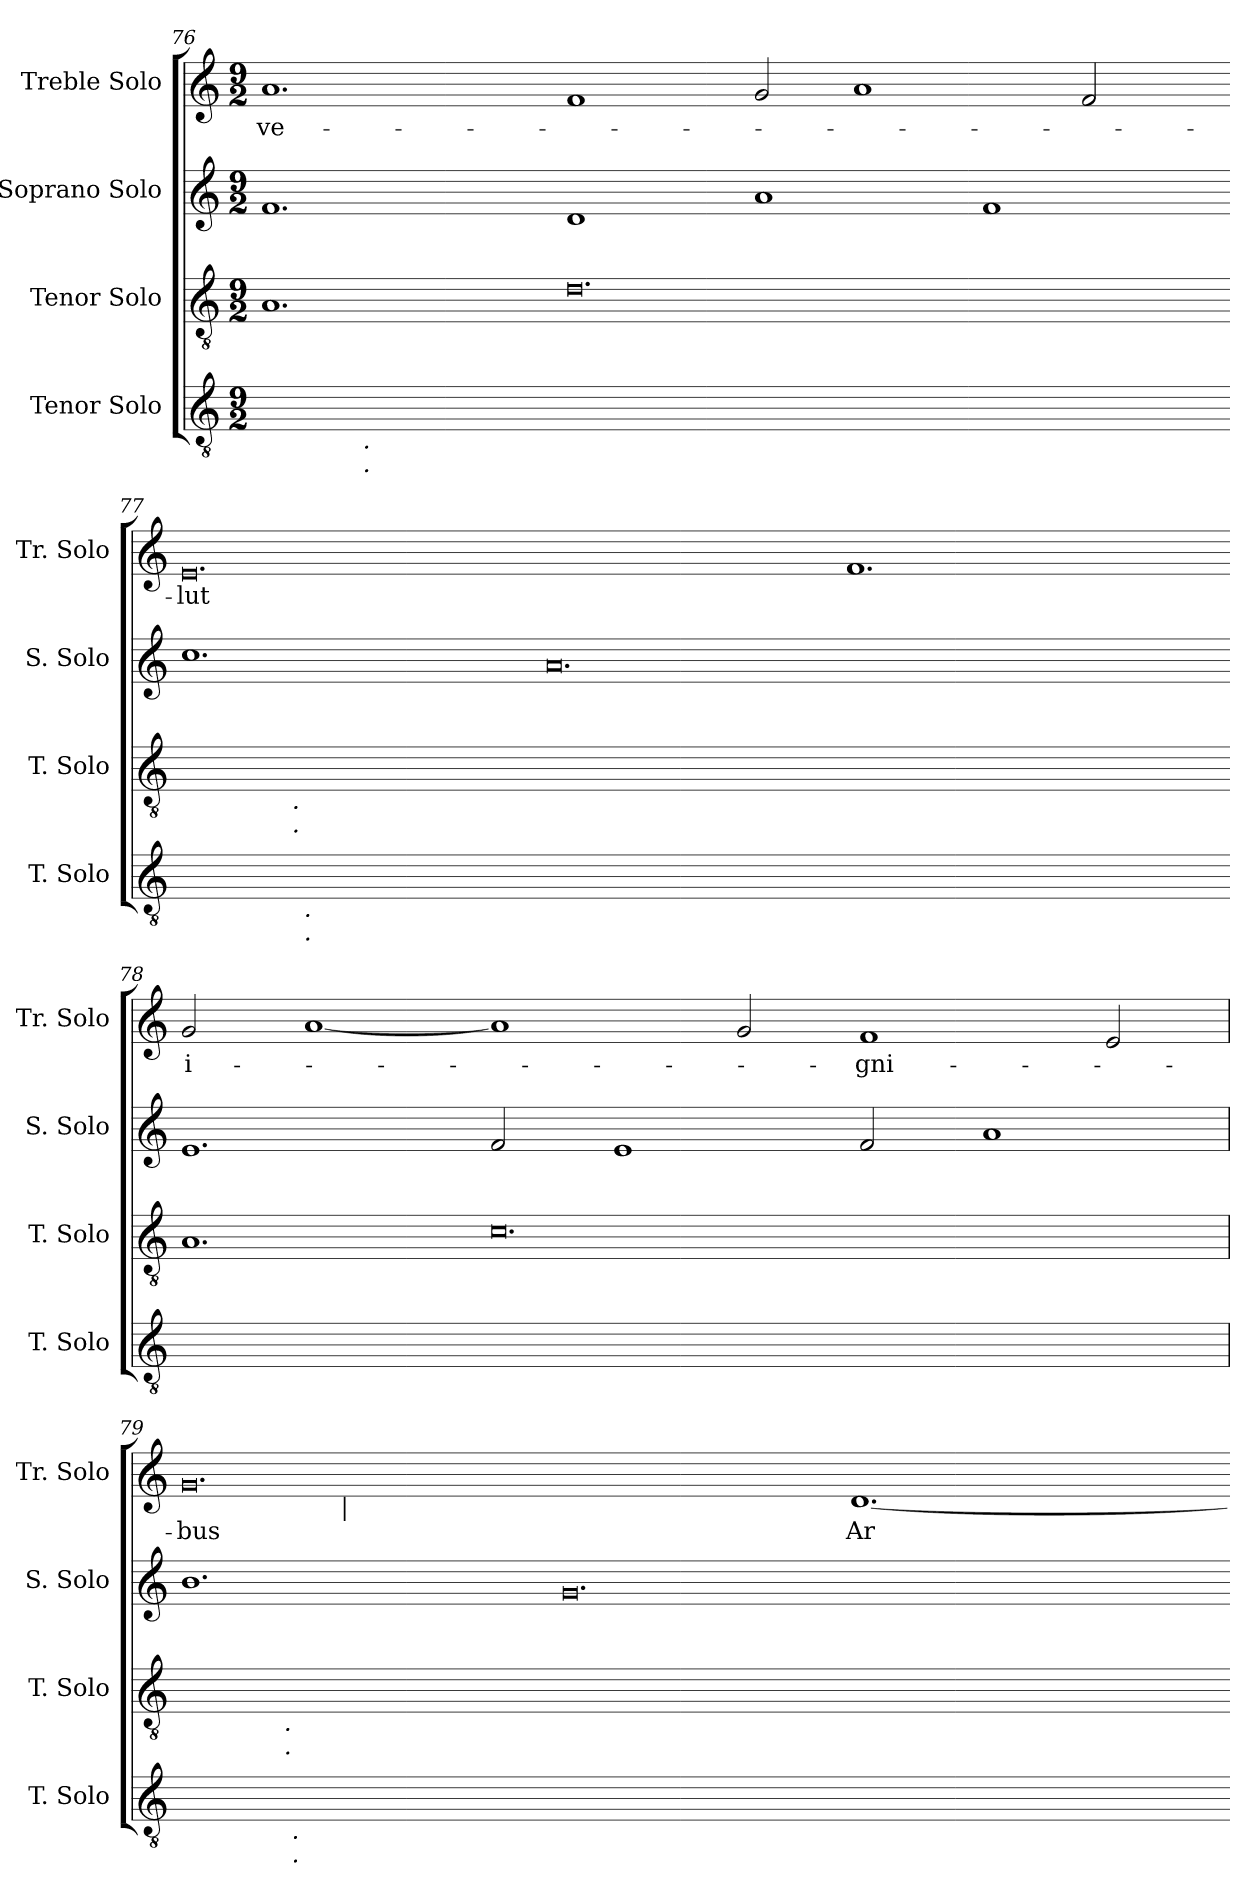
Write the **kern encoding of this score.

**kern	**kern	**kern	**kern	**text
*part4	*part3	*part2	*part1	*part1
*staff4	*staff3	*staff2	*staff1	*staff1
*I"Tenor Solo	*I"Tenor Solo	*I"Soprano Solo	*I"Treble Solo	*
*I'T. Solo	*I'T. Solo	*I'S. Solo	*I'Tr. Solo	*
!!LO:LB:g=z
*clefGv2	*clefGv2	*clefG2	*clefG2	*
*ITrd7c12	*ITrd7c12	*	*	*
*k[]	*k[]	*k[]	*k[]	*
*C:	*C:	*C:	*C:	*
*M9/2	*M9/2	*M9/2	*M9/2	*
=76	=76	=76	=76	=76
!	!	!	!	!LO:LY:b:color=#000000
*^	*	*	*	*
[<0.DDiyy	4ryy	1.AAi	1.fi	1.ai	ve-
.	32ryy	.	.	.	.
.	64...ryy	.	.	.	.
!	!LO:TX:b:i:t=.	!	!	!	!
!	!LO:TX:b:i:t=.	!	!	!	!
.	1ryy	.	.	.	.
.	1ryy	.	.	.	.
.	.	0.Di	1di	1fi	.
.	1ryy	.	.	.	.
.	.	.	1ai	2gi/	.
1.DDiyy]	.	.	.	1ai	.
.	1ryy	.	.	.	.
.	.	.	1fi	.	.
.	.	.	.	2fi/	.
.	8ryy	.	.	.	.
.	16ryy	.	.	.	.
.	512ryy	.	.	.	.
=77-	=77-	=77-	=77-	=77-	=77-
!	!	!	!	!	!LO:LY:b:color=#000000
*	*	*^	*	*	*
[<0.AAiyy	4ryy	[>0.Ciyy	4ryy	1.cci	0.ei	-lut
.	16ryy	.	16ryy	.	.	.
.	128..ryy	.	512ryy	.	.	.
!	!	!	!LO:TX:b:i:t=.	!	!	!
!	!	!	!LO:TX:b:i:t=.	!	!	!
.	.	.	1ryy	.	.	.
!	!LO:TX:b:i:t=.	!	!	!	!	!
!	!LO:TX:b:i:t=.	!	!	!	!	!
.	1ryy	.	.	.	.	.
.	.	.	1ryy	.	.	.
.	1ryy	.	.	.	.	.
.	.	.	.	0.ai	.	.
.	.	.	1ryy	.	.	.
.	1ryy	.	.	.	.	.
1.AAiyy_<	.	1.Ciyy]	.	.	1.fi	.
.	.	.	1ryy	.	.	.
.	1ryy	.	.	.	.	.
.	.	.	8ryy	.	.	.
.	8ryy	.	.	.	.	.
.	.	.	32ryy	.	.	.
.	32ryy	.	.	.	.	.
.	.	.	64...ryy	.	.	.
.	64ryy	.	.	.	.	.
.	512ryy	.	.	.	.	.
*v	*v	*	*	*	*	*
*	*v	*v	*	*	*
=78-	=78-	=78-	=78-	=78-
*^	*^	*	*	*
!	!	!	!	!	!	!LO:LY:b:color=#000000
*v	*v	*	*	*	*	*
*	*v	*v	*	*	*
0.AAiyy_<	1.AAi	1.ei	2gi/	i-
.	.	.	[<1ai	.
.	0.Ci	2fi/	1ai]	.
.	.	1ei	.	.
.	.	.	2gi/	.
!	!	!	!	!LO:LY:b:color=#000000
1.AAiyy]	.	2fi/	1fi	-gni-
.	.	1ai	.	.
.	.	.	2ei/	.
!!LO:LB:g=z
=79	=79	=79	=79	=79
!	!	!	!LO:TX:b:i:t=-	!
!	!	!	!	!LO:LY:b:color=#000000
*^	*^	*	*^	*
[<0.GGiyy	4ryy	[>0.Diyy	4ryy	1.bi	0.gi	4ryy	-bus
.	16ryy	.	16ryy	.	.	8ryy	.
.	128..ryy	.	256.ryy	.	.	.	.
!	!	!	!LO:TX:b:i:t=.	!	!	!	!
!	!	!	!LO:TX:b:i:t=.	!	!	!	!
.	.	.	1ryy	.	.	.	.
!	!LO:TX:b:i:t=.	!	!	!	!	!	!
!	!LO:TX:b:i:t=.	!	!	!	!	!	!
.	1ryy	.	.	.	.	.	.
.	.	.	.	.	.	64ryy	.
.	.	.	.	.	.	128...ryy	.
!	!	!	!	!	!	!LO:TX:b:i:t=|	!
.	.	.	.	.	.	1ryy	.
.	.	.	1ryy	.	.	.	.
.	1ryy	.	.	.	.	.	.
.	.	.	.	.	.	1ryy	.
.	.	.	.	0.gi	.	.	.
.	.	.	1ryy	.	.	.	.
.	1ryy	.	.	.	.	.	.
.	.	.	.	.	.	1ryy	.
!	!	!	!	!	!	!	!LO:LY:b:color=#000000
1.GGiyy_<	.	1.Diyy_>	.	.	[<1.di	.	Ar-
.	.	.	1ryy	.	.	.	.
.	1ryy	.	.	.	.	.	.
.	.	.	.	.	.	1ryy	.
.	.	.	8ryy	.	.	.	.
.	8ryy	.	.	.	.	.	.
.	.	.	.	.	.	16ryy	.
.	.	.	32ryy	.	.	.	.
.	32ryy	.	.	.	.	.	.
.	.	.	.	.	.	32ryy	.
.	.	.	64ryy	.	.	.	.
.	64ryy	.	.	.	.	.	.
.	.	.	128ryy	.	.	.	.
.	512ryy	.	512ryy	.	.	.	.
.	.	.	.	.	.	1024ryy	.
*v	*v	*	*	*	*v	*v	*
*	*v	*v	*	*	*
=-	=-	=-	=-	=-
*-	*-	*-	*-	*-
